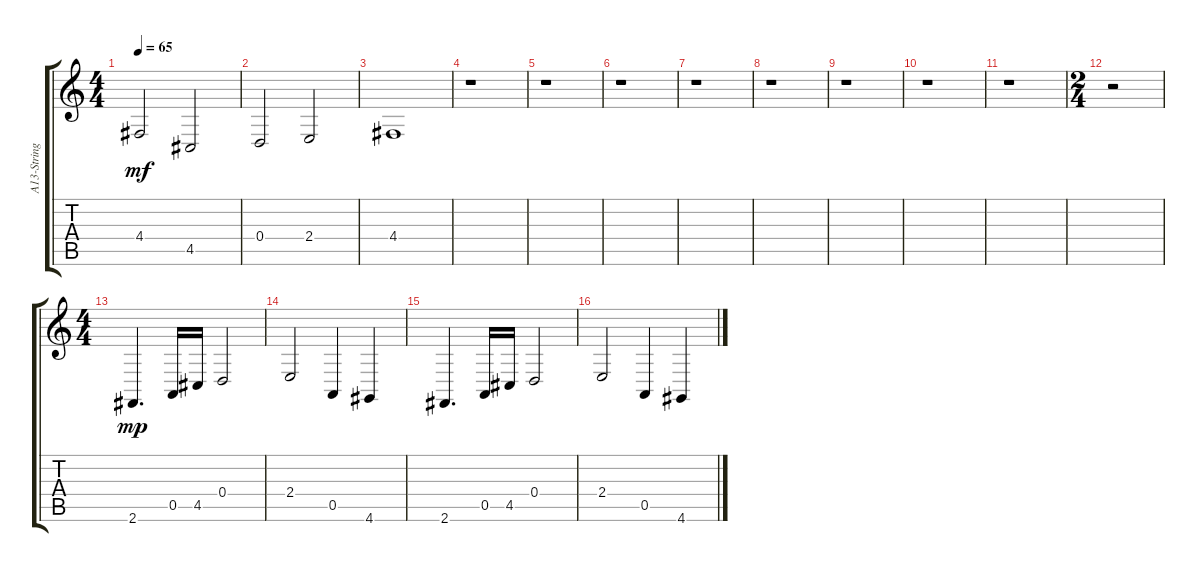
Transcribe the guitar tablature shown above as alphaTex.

\track ("A13-Strings   : " "A13-String") {instrument stringensemble1}
\staff {score tabs}
\tuning (E4 B3 G3 D3 A2 E2) {hide}
\ts (4 4)
\tempo 65
\clef g2
\ks c
4.4.2{dy mf} 4.5.2 |
0.4.2 2.4.2 |
4.4.1 |
r.1 |
r.1 |
r.1 |
r.1 |
r.1 |
r.1 |
r.1 |
r.1 |
\ts (2 4)
r.2 |
\ts (4 4)
2.6.4{d dy mp} 0.5.16 4.5.16 0.4.2 |
2.4.2 0.5.4 4.6.4 |
2.6.4{d} 0.5.16 4.5.16 0.4.2 |
2.4.2 0.5.4 4.6.4
